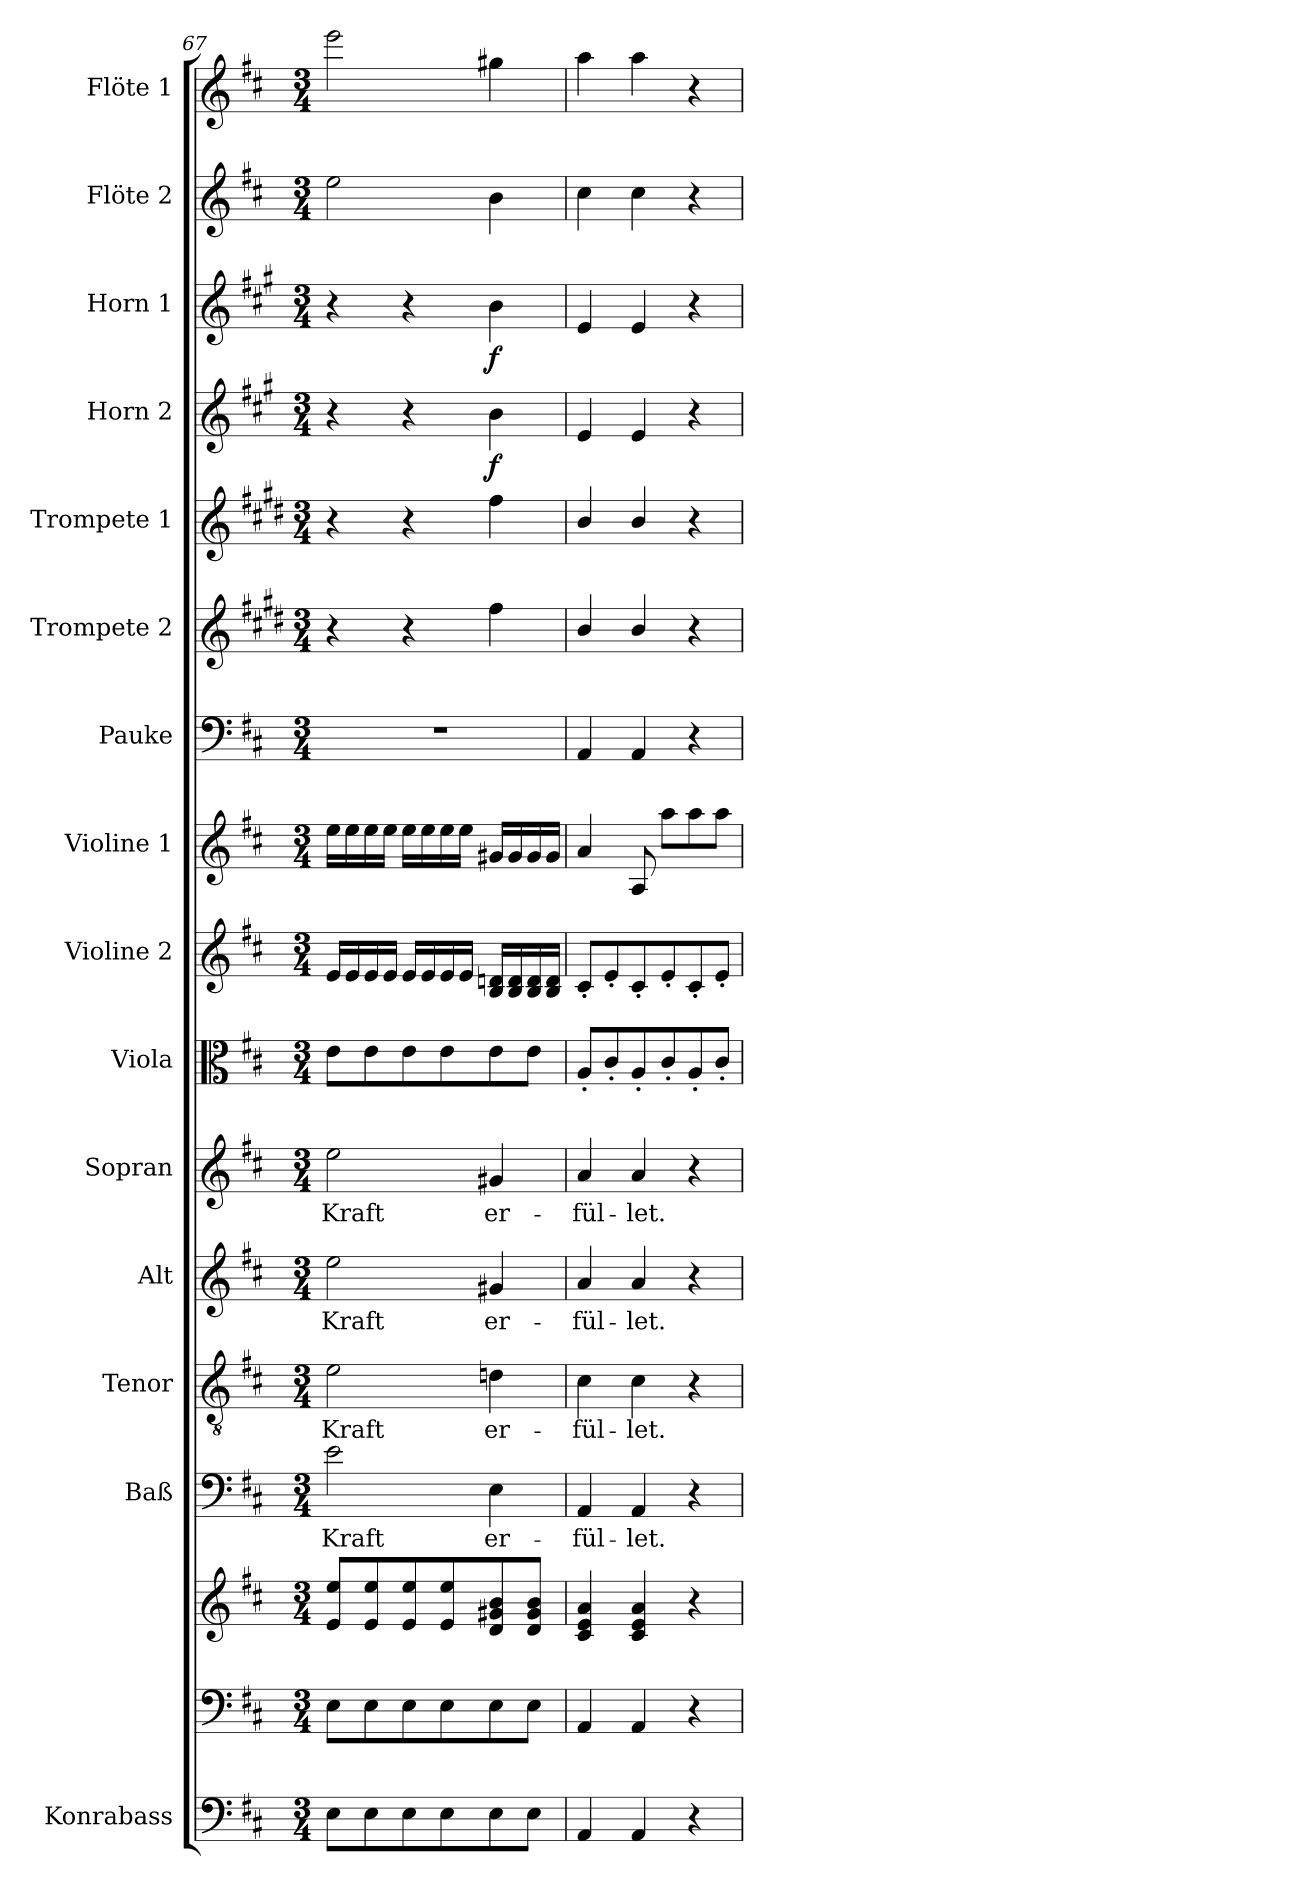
**kern	**kern	**kern	**kern	**text	**kern	**text	**kern	**text	**kern	**text	**kern	**kern	**kern	**kern	**kern	**kern	**kern	**dynam	**kern	**dynam	**kern	**kern
*part16	*part15	*part15	*part14	*part14	*part13	*part13	*part12	*part12	*part11	*part11	*part10	*part9	*part8	*part7	*part6	*part5	*part4	*part4	*part3	*part3	*part2	*part1
*staff17	*staff16	*staff15	*staff14	*staff14	*staff13	*staff13	*staff12	*staff12	*staff11	*staff11	*staff10	*staff9	*staff8	*staff7	*staff6	*staff5	*staff4	*staff4	*staff3	*staff3	*staff2	*staff1
*I"Konrabass	*	*	*I"Baß	*	*I"Tenor	*	*I"Alt	*	*I"Sopran	*	*I"Viola	*I"Violine 2	*I"Violine 1	*I"Pauke	*I"Trompete 2	*I"Trompete 1	*I"Horn 2	*	*I"Horn 1	*	*I"Flöte 2	*I"Flöte 1
*I'Kb.	*	*	*I'Baß	*	*I'Ten	*	*I'Alt	*	*I'Sop	*	*I'Vla.	*I'Vln. 2	*I'Vln. 1	*I'Pk.	*I'Trp. 2	*I'Trp. 1	*I'Hrn. 2	*	*I'Hrn. 1	*	*I'Fl. 2	*I'Fl. 1
*clefF4	*clefF4	*clefG2	*clefF4	*	*clefGv2	*	*clefG2	*	*clefG2	*	*clefC3	*clefG2	*clefG2	*clefF4	*clefG2	*clefG2	*clefG2	*	*clefG2	*	*clefG2	*clefG2
*ITrd7c12	*	*	*	*	*	*	*	*	*	*	*	*	*	*	*ITrd1c2	*ITrd1c2	*ITrd4c7	*	*ITrd4c7	*	*	*
*k[f#c#]	*k[f#c#]	*k[f#c#]	*k[f#c#]	*	*k[f#c#]	*	*k[f#c#]	*	*k[f#c#]	*	*k[f#c#]	*k[f#c#]	*k[f#c#]	*k[f#c#]	*k[f#c#]	*k[f#c#]	*k[f#c#]	*	*k[f#c#]	*	*k[f#c#]	*k[f#c#]
*D:	*D:	*D:	*D:	*	*D:	*	*D:	*	*D:	*	*D:	*D:	*D:	*D:	*D:	*D:	*D:	*	*D:	*	*D:	*D:
*M3/4	*M3/4	*M3/4	*M3/4	*	*M3/4	*	*M3/4	*	*M3/4	*	*M3/4	*M3/4	*M3/4	*M3/4	*M3/4	*M3/4	*M3/4	*	*M3/4	*	*M3/4	*M3/4
=67	=67	=67	=67	=67	=67	=67	=67	=67	=67	=67	=67	=67	=67	=67	=67	=67	=67	=67	=67	=67	=67	=67
!	!	!	!	!LO:LY:b	!	!LO:LY:b	!	!LO:LY:b	!	!LO:LY:b	!	!	!	!	!	!	!	!	!	!	!	!
8EE\L	8E\L	8e/ 8ee/L	2e\	Kraft	2e\	Kraft	2ee\	Kraft	2ee\	Kraft	8e\L	16e/LL	16ee\LL	2.r	4r	4r	4r	.	4r	.	2ee\	2eee\
.	.	.	.	.	.	.	.	.	.	.	.	16e/	16ee\	.	.	.	.	.	.	.	.	.
8EE\	8E\	8e/ 8ee/	.	.	.	.	.	.	.	.	8e\	16e/	16ee\	.	.	.	.	.	.	.	.	.
.	.	.	.	.	.	.	.	.	.	.	.	16e/JJ	16ee\JJ	.	.	.	.	.	.	.	.	.
8EE\	8E\	8e/ 8ee/	.	.	.	.	.	.	.	.	8e\	16e/LL	16ee\LL	.	4r	4r	4r	.	4r	.	.	.
.	.	.	.	.	.	.	.	.	.	.	.	16e/	16ee\	.	.	.	.	.	.	.	.	.
8EE\	8E\	8e/ 8ee/	.	.	.	.	.	.	.	.	8e\	16e/	16ee\	.	.	.	.	.	.	.	.	.
.	.	.	.	.	.	.	.	.	.	.	.	16e/JJ	16ee\JJ	.	.	.	.	.	.	.	.	.
!	!	!	!	!LO:LY:b	!	!LO:LY:b	!	!LO:LY:b	!	!LO:LY:b	!	!	!	!	!	!	!	!LO:DY:b	!	!LO:DY:b	!	!
8EE\	8E\	8d/ 8g#X/ 8b/	4E\	er-	4dn\	er-	4g#X/	er-	4g#X/	er-	8e\	16B/ 16dn/LL	16g#X/LL	.	4ee\	4ee\	4e\	f	4e\	f	4b\	4gg#X\
.	.	.	.	.	.	.	.	.	.	.	.	16B/ 16d/	16g#/	.	.	.	.	.	.	.	.	.
8EE\J	8E\J	8d/ 8g#/ 8b/J	.	.	.	.	.	.	.	.	8e\J	16B/ 16d/	16g#/	.	.	.	.	.	.	.	.	.
.	.	.	.	.	.	.	.	.	.	.	.	16B/ 16d/JJ	16g#/JJ	.	.	.	.	.	.	.	.	.
=68	=68	=68	=68	=68	=68	=68	=68	=68	=68	=68	=68	=68	=68	=68	=68	=68	=68	=68	=68	=68	=68	=68
!	!	!	!	!LO:LY:b	!	!LO:LY:b	!	!LO:LY:b	!	!LO:LY:b	!	!	!	!	!	!	!	!	!	!	!	!
4AAA/	4AA/	4c#/ 4e/ 4a/	4AA/	-fül-	4c#\	-fül-	4a/	-fül-	4a/	-fül-	8A'</L	8c#'</L	4a/	4AA/	4a/	4a/	4A/	.	4A/	.	4cc#\	4aa\
.	.	.	.	.	.	.	.	.	.	.	8c#'</	8e'</	.	.	.	.	.	.	.	.	.	.
!	!	!	!	!LO:LY:b	!	!LO:LY:b	!	!LO:LY:b	!	!LO:LY:b	!	!	!	!	!	!	!	!	!	!	!	!
4AAA/	4AA/	4c#/ 4e/ 4a/	4AA/	-let.	4c#\	-let.	4a/	-let.	4a/	-let.	8A'</	8c#'</	8A/	4AA/	4a/	4a/	4A/	.	4A/	.	4cc#\	4aa\
.	.	.	.	.	.	.	.	.	.	.	8c#'</	8e'</	8aa\L	.	.	.	.	.	.	.	.	.
4r	4r	4r	4r	.	4r	.	4r	.	4r	.	8A'</	8c#'</	8aa\	4r	4r	4r	4r	.	4r	.	4r	4r
.	.	.	.	.	.	.	.	.	.	.	8c#'</J	8e'</J	8aa\J	.	.	.	.	.	.	.	.	.
=	=	=	=	=	=	=	=	=	=	=	=	=	=	=	=	=	=	=	=	=	=	=
*-	*-	*-	*-	*-	*-	*-	*-	*-	*-	*-	*-	*-	*-	*-	*-	*-	*-	*-	*-	*-	*-	*-
